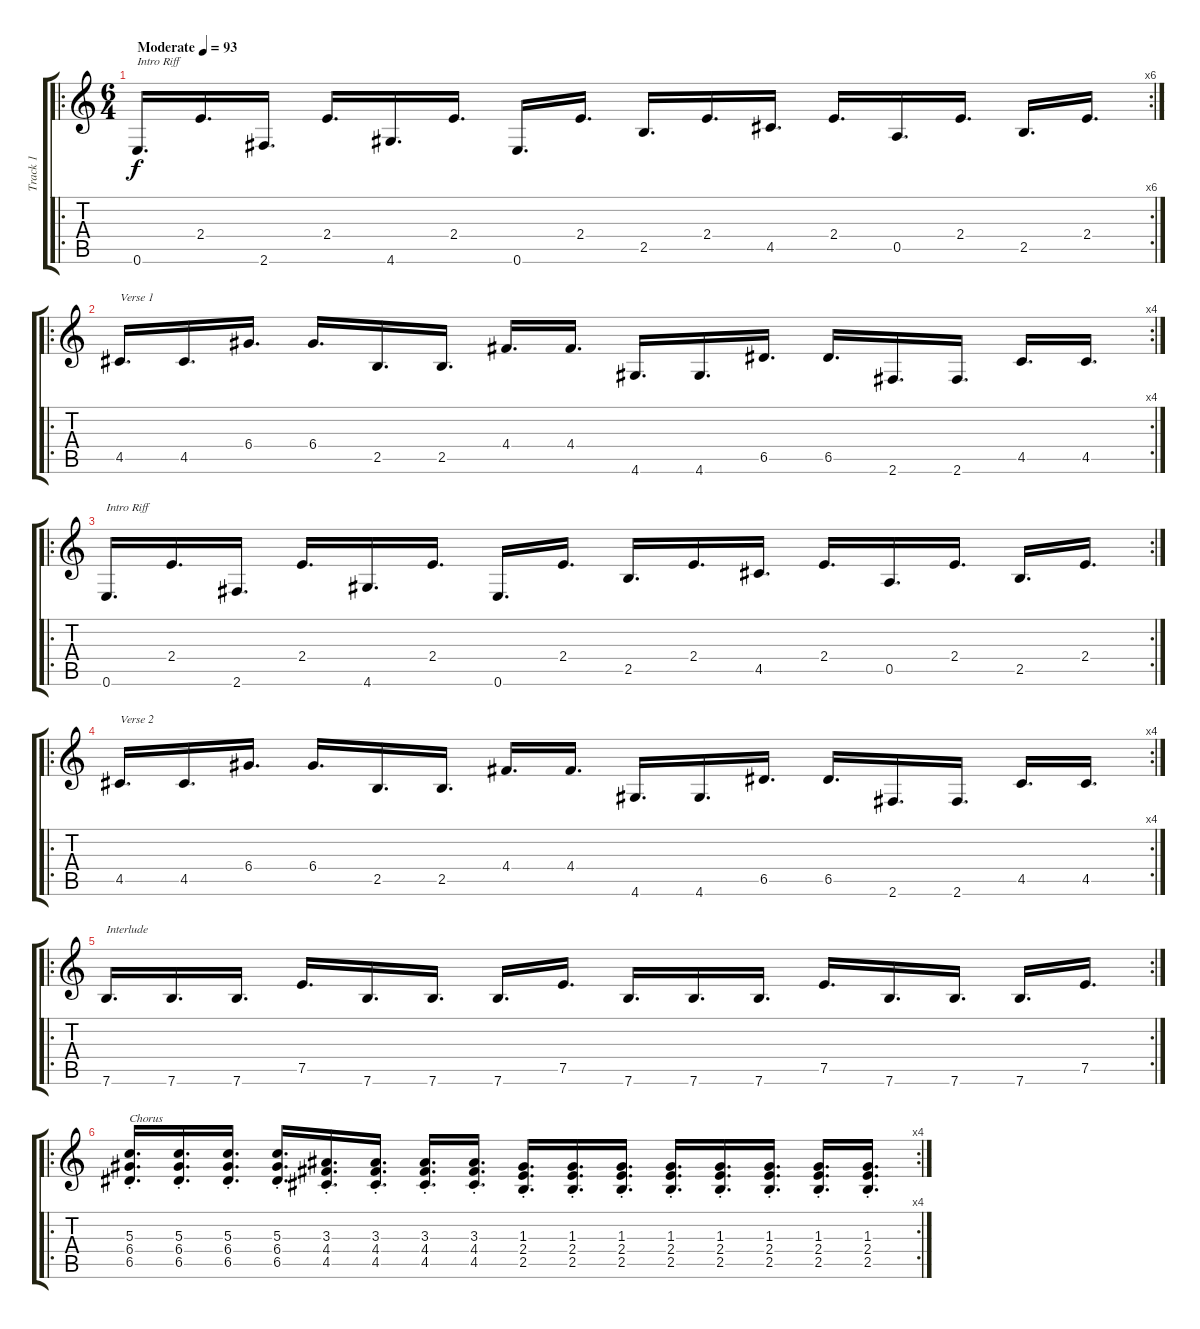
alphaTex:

\track ("Track 1" "Track 1") {instrument electricguitarjazz}
\staff {score tabs}
\tuning (E4 B3 G3 D3 A2 E2) {hide}
\ro
\rc 6
\ts (6 4)
\tempo (93 "Moderate")
\clef g2
\ks c
0.6.16{d txt "Intro Riff" dy f instrument electricguitarjazz} 2.4.16{d} 2.6.16{d} 2.4.16{d} 4.6.16{d} 2.4.16{d} 0.6.16{d} 2.4.16{d} 2.5.16{d} 2.4.16{d} 4.5.16{d} 2.4.16{d} 0.5.16{d} 2.4.16{d} 2.5.16{d} 2.4.16{d} |
\ro
\rc 4
4.5.16{d txt "Verse 1"} 4.5.16{d} 6.4.16{d} 6.4.16{d} 2.5.16{d} 2.5.16{d} 4.4.16{d} 4.4.16{d} 4.6.16{d} 4.6.16{d} 6.5.16{d} 6.5.16{d} 2.6.16{d} 2.6.16{d} 4.5.16{d} 4.5.16{d} |
\ro
\rc 2
0.6.16{d txt "Intro Riff"} 2.4.16{d} 2.6.16{d} 2.4.16{d} 4.6.16{d} 2.4.16{d} 0.6.16{d} 2.4.16{d} 2.5.16{d} 2.4.16{d} 4.5.16{d} 2.4.16{d} 0.5.16{d} 2.4.16{d} 2.5.16{d} 2.4.16{d} |
\ro
\rc 4
4.5.16{d txt "Verse 2"} 4.5.16{d} 6.4.16{d} 6.4.16{d} 2.5.16{d} 2.5.16{d} 4.4.16{d} 4.4.16{d} 4.6.16{d} 4.6.16{d} 6.5.16{d} 6.5.16{d} 2.6.16{d} 2.6.16{d} 4.5.16{d} 4.5.16{d} |
\ro
\rc 2
7.6.16{d txt "Interlude"} 7.6.16{d} 7.6.16{d} 7.5.16{d} 7.6.16{d} 7.6.16{d} 7.6.16{d} 7.5.16{d} 7.6.16{d} 7.6.16{d} 7.6.16{d} 7.5.16{d} 7.6.16{d} 7.6.16{d} 7.6.16{d} 7.5.16{d} |
\ro
\rc 4
(5.3{st} 6.4{st} 6.5{st}).16{d txt "Chorus"} (5.3{st} 6.4{st} 6.5{st}).16{d} (5.3{st} 6.4{st} 6.5{st}).16{d} (5.3{st} 6.4{st} 6.5{st}).16{d} (3.3{st} 4.4{st} 4.5{st}).16{d} (3.3{st} 4.4{st} 4.5{st}).16{d} (3.3{st} 4.4{st} 4.5{st}).16{d} (3.3{st} 4.4{st} 4.5{st}).16{d} (1.3{st} 2.4{st} 2.5{st}).16{d} (1.3{st} 2.4{st} 2.5{st}).16{d} (1.3{st} 2.4{st} 2.5{st}).16{d} (1.3{st} 2.4{st} 2.5{st}).16{d} (1.3{st} 2.4{st} 2.5{st}).16{d} (1.3{st} 2.4{st} 2.5{st}).16{d} (1.3{st} 2.4{st} 2.5{st}).16{d} (1.3{st} 2.4{st} 2.5{st}).16{d}
